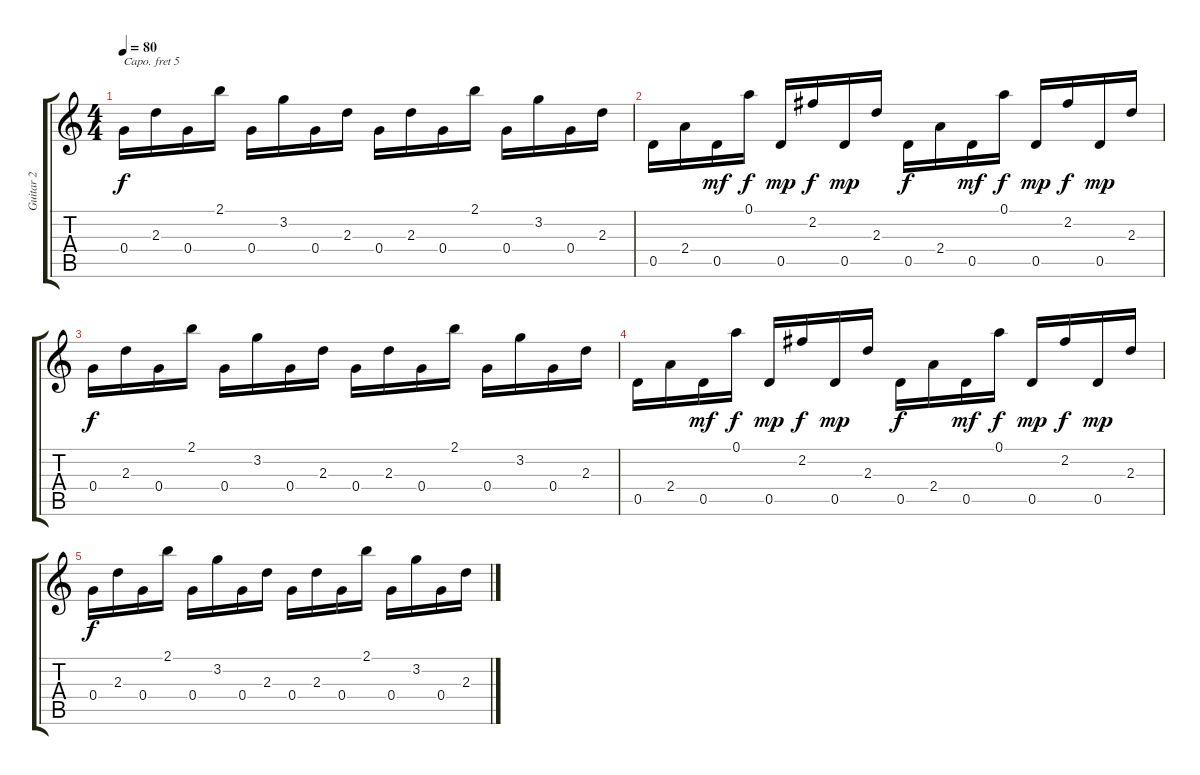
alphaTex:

\track ("Guitar 2" "Guitar 2") {instrument acousticguitarsteel}
\staff {score tabs}
\capo 5
\tuning (E4 B3 G3 D3 A2 E2) {hide}
\ts (4 4)
\tempo 80
\clef g2
\ks c
0.4.16{dy f} 2.3.16 0.4.16 2.1.16 0.4.16 3.2.16 0.4.16 2.3.16 0.4.16 2.3.16 0.4.16 2.1.16 0.4.16 3.2.16 0.4.16 2.3.16 |
0.5.16 2.4.16 0.5.16{dy mf} 0.1.16{dy f} 0.5.16{dy mp} 2.2.16{dy f} 0.5.16{dy mp} 2.3.16 0.5.16{dy f} 2.4.16 0.5.16{dy mf} 0.1.16{dy f} 0.5.16{dy mp} 2.2.16{dy f} 0.5.16{dy mp} 2.3.16 |
0.4.16{dy f} 2.3.16 0.4.16 2.1.16 0.4.16 3.2.16 0.4.16 2.3.16 0.4.16 2.3.16 0.4.16 2.1.16 0.4.16 3.2.16 0.4.16 2.3.16 |
0.5.16 2.4.16 0.5.16{dy mf} 0.1.16{dy f} 0.5.16{dy mp} 2.2.16{dy f} 0.5.16{dy mp} 2.3.16 0.5.16{dy f} 2.4.16 0.5.16{dy mf} 0.1.16{dy f} 0.5.16{dy mp} 2.2.16{dy f} 0.5.16{dy mp} 2.3.16 |
0.4.16{dy f} 2.3.16 0.4.16 2.1.16 0.4.16 3.2.16 0.4.16 2.3.16 0.4.16 2.3.16 0.4.16 2.1.16 0.4.16 3.2.16 0.4.16 2.3.16
